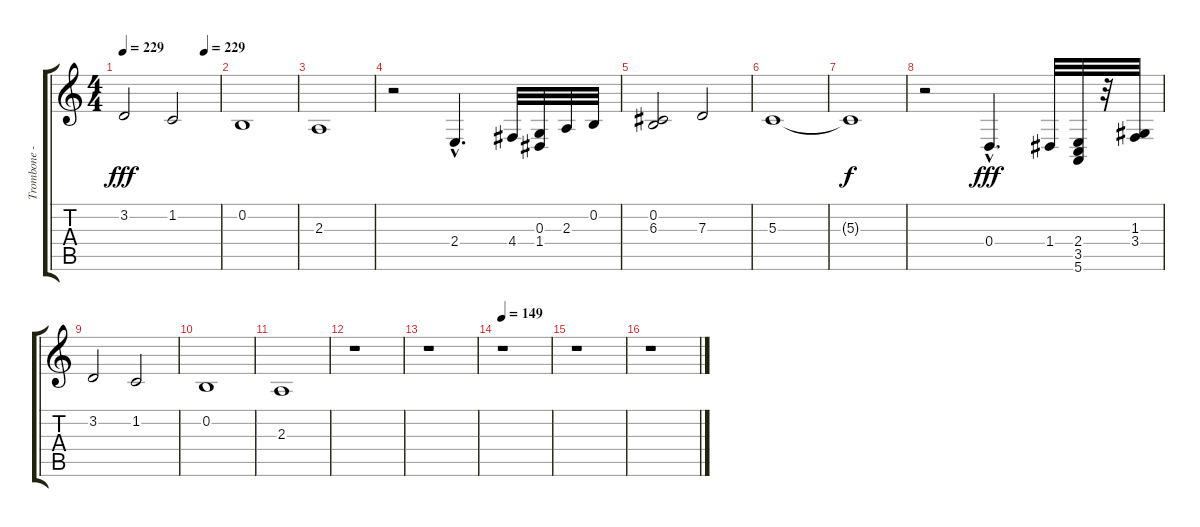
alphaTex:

\track ("Trombone - Lars Nylander" "Trombone -") {instrument trombone}
\staff {score tabs}
\tuning (E4 B3 G3 D3 A2 E2) {hide}
\ts (4 4)
\tempo 229
\tempo (229 0.84375)
\clef g2
\ks c
3.2.2{dy fff} 1.2.2 |
0.2.1 |
2.3.1 |
r.2 2.4{hac}.4{d} 4.4.32 (0.3 1.4).32 2.3.32 0.2.32 |
(0.2 6.3).2 7.3.2 |
5.3.1 |
5.3{t}.1{dy f} |
r.2 0.4{hac}.4{d dy fff} 1.4.32 (2.4 3.5 5.6).32 r.32 (1.3 3.4).32 |
3.2.2 1.2.2 |
0.2.1 |
2.3.1 |
r.1 |
r.1 |
\tempo 149
r.1 |
r.1 |
r.1
